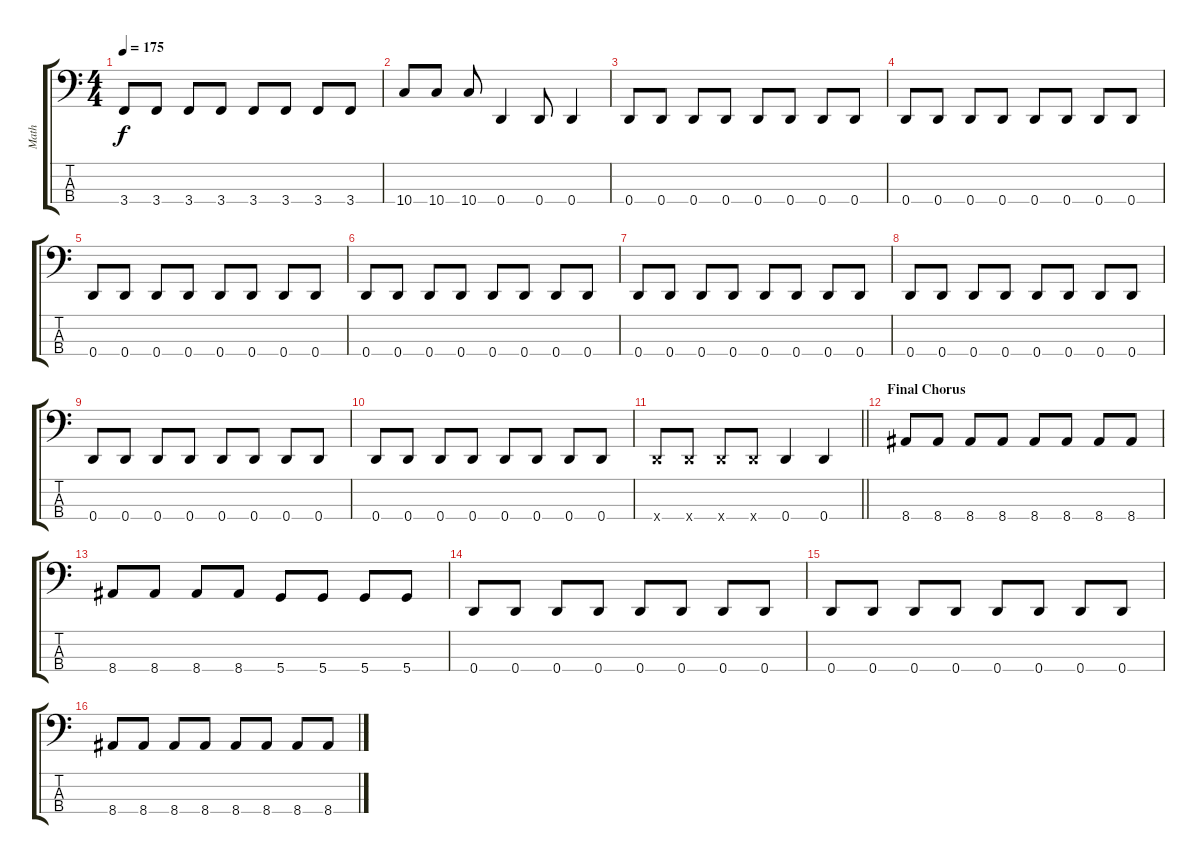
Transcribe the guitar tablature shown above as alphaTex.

\track ("Math" "Math") {instrument electricbasspick}
\staff {score tabs}
\tuning (G2 D2 A1 D1) {hide}
\ts (4 4)
\tempo 175
\clef f4
\ks c
3.4.8{dy f} 3.4.8 3.4.8 3.4.8 3.4.8 3.4.8 3.4.8 3.4.8 |
10.4.8 10.4.8 10.4.8 0.4.4 0.4.8 0.4.4 |
0.4.8 0.4.8 0.4.8 0.4.8 0.4.8 0.4.8 0.4.8 0.4.8 |
0.4.8 0.4.8 0.4.8 0.4.8 0.4.8 0.4.8 0.4.8 0.4.8 |
0.4.8 0.4.8 0.4.8 0.4.8 0.4.8 0.4.8 0.4.8 0.4.8 |
0.4.8 0.4.8 0.4.8 0.4.8 0.4.8 0.4.8 0.4.8 0.4.8 |
0.4.8 0.4.8 0.4.8 0.4.8 0.4.8 0.4.8 0.4.8 0.4.8 |
0.4.8 0.4.8 0.4.8 0.4.8 0.4.8 0.4.8 0.4.8 0.4.8 |
0.4.8 0.4.8 0.4.8 0.4.8 0.4.8 0.4.8 0.4.8 0.4.8 |
0.4.8 0.4.8 0.4.8 0.4.8 0.4.8 0.4.8 0.4.8 0.4.8 |
\barLineRight lightlight
0.4{x}.8 0.4{x}.8 0.4{x}.8 0.4{x}.8 0.4.4 0.4.4 |
\section ("" "Final Chorus")
8.4.8 8.4.8 8.4.8 8.4.8 8.4.8 8.4.8 8.4.8 8.4.8 |
8.4.8 8.4.8 8.4.8 8.4.8 5.4.8 5.4.8 5.4.8 5.4.8 |
0.4.8 0.4.8 0.4.8 0.4.8 0.4.8 0.4.8 0.4.8 0.4.8 |
0.4.8 0.4.8 0.4.8 0.4.8 0.4.8 0.4.8 0.4.8 0.4.8 |
8.4.8 8.4.8 8.4.8 8.4.8 8.4.8 8.4.8 8.4.8 8.4.8
